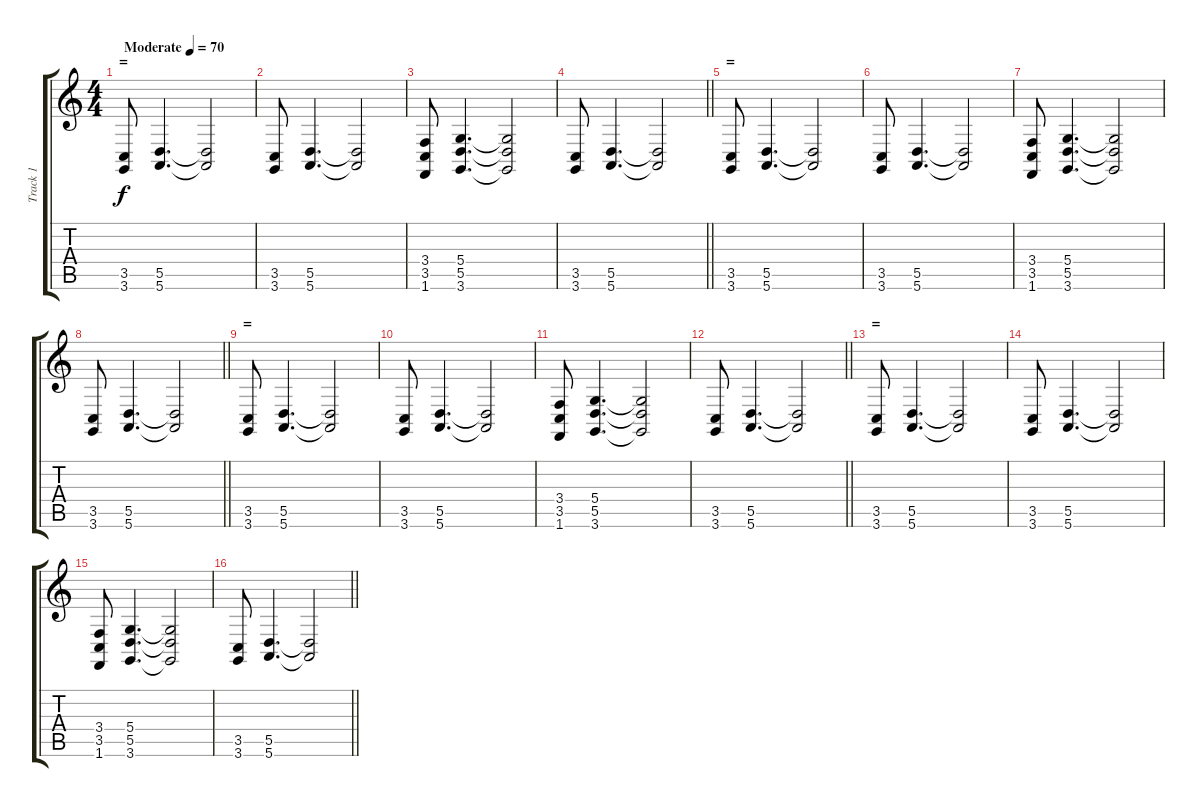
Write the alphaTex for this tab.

\track ("Track 1" "Track 1") {instrument lead2sawtooth}
\staff {score tabs}
\tuning (E4 B3 G3 D3 A2 E2) {hide}
\ts (4 4)
\section ("" "=")
\tempo (70 "Moderate")
\clef g2
\ks c
(3.5 3.6).8{dy f instrument lead2sawtooth} (5.5 5.6).4{d} (5.5{t} 5.6{t}).2 |
(3.5 3.6).8 (5.5 5.6).4{d} (5.5{t} 5.6{t}).2 |
(3.4 3.5 1.6).8 (5.4 5.5 3.6).4{d} (5.4{t} 5.5{t} 3.6{t}).2 |
\barLineRight lightlight
(3.5 3.6).8 (5.5 5.6).4{d} (5.5{t} 5.6{t}).2 |
\section ("" "=")
(3.5 3.6).8 (5.5 5.6).4{d} (5.5{t} 5.6{t}).2 |
(3.5 3.6).8 (5.5 5.6).4{d} (5.5{t} 5.6{t}).2 |
(3.4 3.5 1.6).8 (5.4 5.5 3.6).4{d} (5.4{t} 5.5{t} 3.6{t}).2 |
\barLineRight lightlight
(3.5 3.6).8 (5.5 5.6).4{d} (5.5{t} 5.6{t}).2 |
\section ("" "=")
(3.5 3.6).8 (5.5 5.6).4{d} (5.5{t} 5.6{t}).2 |
(3.5 3.6).8 (5.5 5.6).4{d} (5.5{t} 5.6{t}).2 |
(3.4 3.5 1.6).8 (5.4 5.5 3.6).4{d} (5.4{t} 5.5{t} 3.6{t}).2 |
\barLineRight lightlight
(3.5 3.6).8 (5.5 5.6).4{d} (5.5{t} 5.6{t}).2 |
\section ("" "=")
(3.5 3.6).8 (5.5 5.6).4{d} (5.5{t} 5.6{t}).2 |
(3.5 3.6).8 (5.5 5.6).4{d} (5.5{t} 5.6{t}).2 |
(3.4 3.5 1.6).8 (5.4 5.5 3.6).4{d} (5.4{t} 5.5{t} 3.6{t}).2 |
\barLineRight lightlight
(3.5 3.6).8 (5.5 5.6).4{d} (5.5{t} 5.6{t}).2
